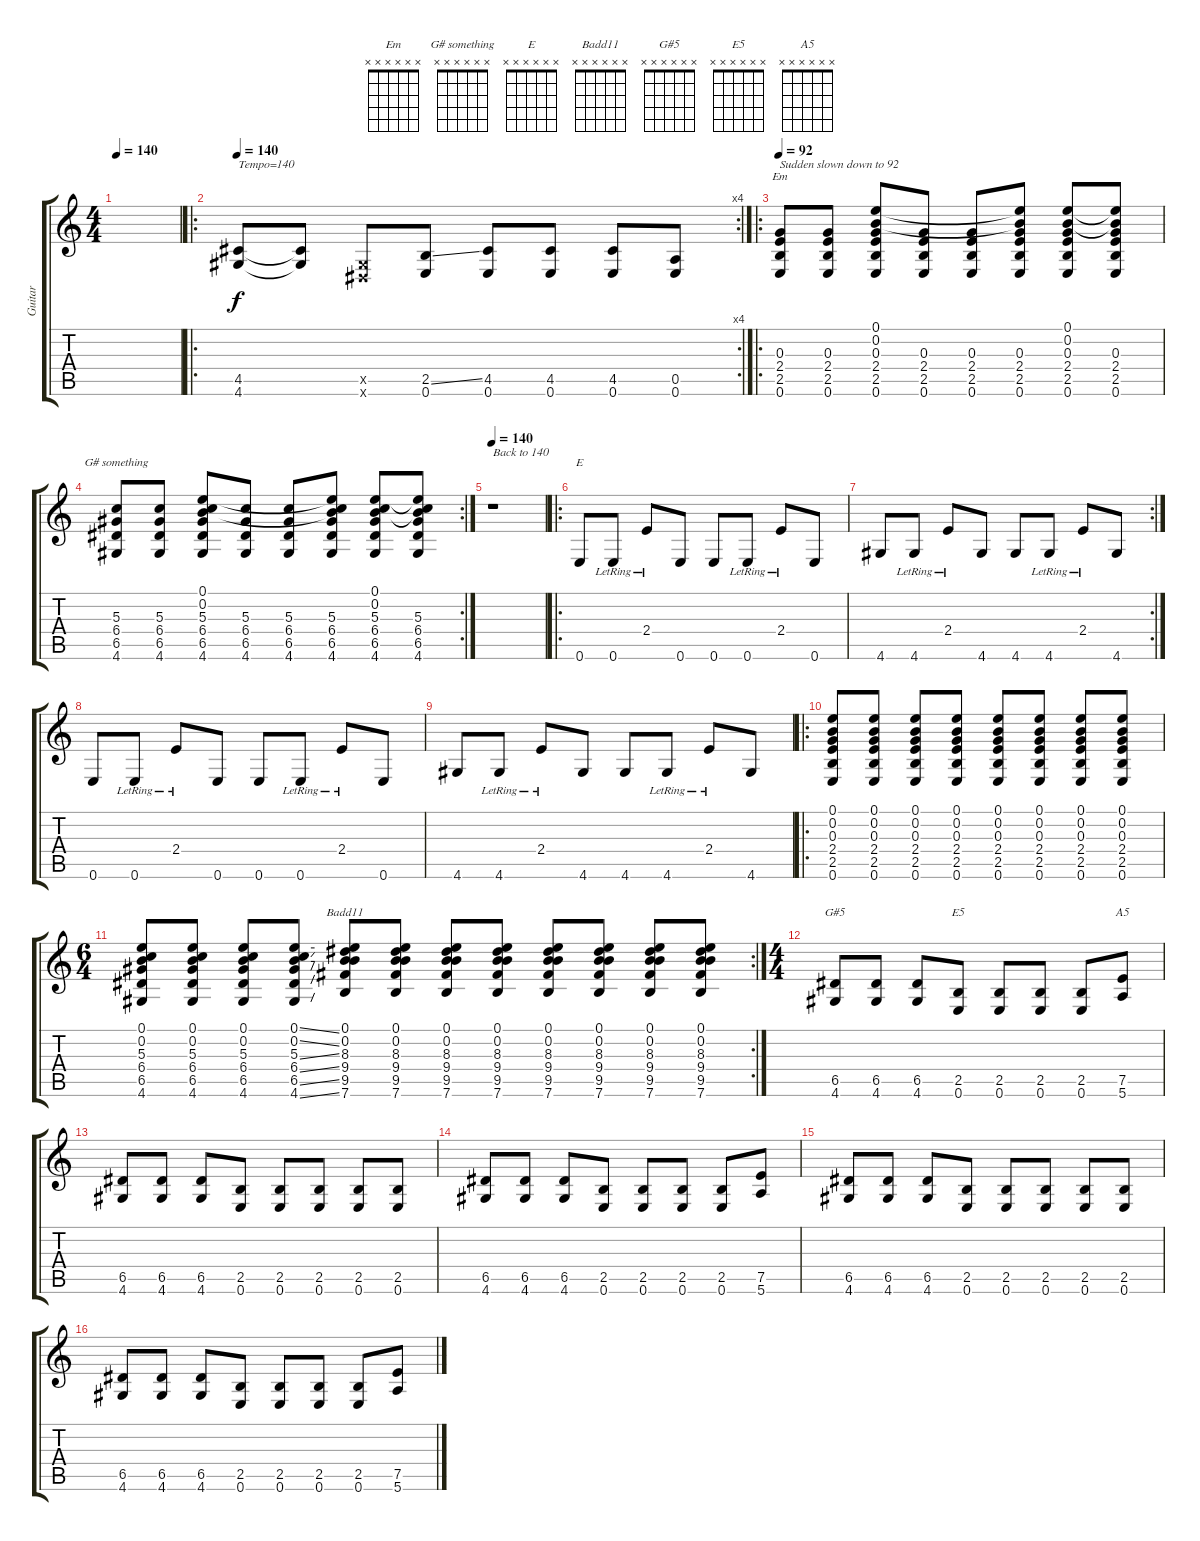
\track ("Guitar" "Guitar") {instrument distortionguitar}
\staff {score tabs}
\tuning (E4 B3 G3 D3 A2 E2) {hide}
\chord ("Em" x x x x x x)
\chord ("G# something" x x x x x x)
\chord ("E" x x x x x x)
\chord ("Badd11" x x x x x x)
\chord ("G#5" x x x x x x)
\chord ("E5" x x x x x x)
\chord ("A5" x x x x x x)
\ts (4 4)
\tempo 140
\clef g2
\ks c
|
\ro
\rc 4
\tempo 140
(4.5 4.6).8{txt "Tempo=140"} (4.5{t} 4.6{t}).8 (-1.5{x} -1.6{x}).8 (2.5{ss} 0.6).8 (4.5 0.6).8 (4.5 0.6).8 (4.5 0.6).8 (0.5 0.6).8 |
\ro
\tempo 92
(0.3 2.4 2.5 0.6).8{ch "Em" txt "Sudden slown down to 92"} (0.3 2.4 2.5 0.6).8 (0.1 0.2 0.3 2.4 2.5 0.6).8 (0.3 2.4 2.5 0.6).8 (0.3 2.4 2.5 0.6).8 (0.1{t} 0.2{t} 0.3 2.4 2.5 0.6).8 (0.1 0.2 0.3 2.4 2.5 0.6).8 (0.1{t} 0.2{t} 0.3 2.4 2.5 0.6).8 |
\rc 2
(5.3 6.4 6.5 4.6).8{ch "G# something"} (5.3 6.4 6.5 4.6).8 (0.1 0.2 5.3 6.4 6.5 4.6).8 (5.3 6.4 6.5 4.6).8 (5.3 6.4 6.5 4.6).8 (0.1{t} 0.2{t} 5.3 6.4 6.5 4.6).8 (0.1 0.2 5.3 6.4 6.5 4.6).8 (0.1{t} 0.2{t} 5.3 6.4 6.5 4.6).8 |
\tempo 140
r.1{txt "Back to 140"} |
\ro
0.6.8{ch "E"} 0.6{lr}.8 2.4{lr}.8 0.6.8 0.6.8 0.6{lr}.8 2.4{lr}.8 0.6.8 |
\rc 2
4.6.8 4.6{lr}.8 2.4{lr}.8 4.6.8 4.6.8 4.6{lr}.8 2.4{lr}.8 4.6.8 |
0.6.8 0.6{lr}.8 2.4{lr}.8 0.6.8 0.6.8 0.6{lr}.8 2.4{lr}.8 0.6.8 |
4.6.8 4.6{lr}.8 2.4{lr}.8 4.6.8 4.6.8 4.6{lr}.8 2.4{lr}.8 4.6.8 |
\ro
(0.1 0.2 0.3 2.4 2.5 0.6).8 (0.1 0.2 0.3 2.4 2.5 0.6).8 (0.1 0.2 0.3 2.4 2.5 0.6).8 (0.1 0.2 0.3 2.4 2.5 0.6).8 (0.1 0.2 0.3 2.4 2.5 0.6).8 (0.1 0.2 0.3 2.4 2.5 0.6).8 (0.1 0.2 0.3 2.4 2.5 0.6).8 (0.1 0.2 0.3 2.4 2.5 0.6).8 |
\rc 2
\ts (6 4)
(0.1 0.2 5.3 6.4 6.5 4.6).8 (0.1 0.2 5.3 6.4 6.5 4.6).8 (0.1 0.2 5.3 6.4 6.5 4.6).8 (0.1{ss} 0.2{ss} 5.3{ss} 6.4{ss} 6.5{ss} 4.6{ss}).8 (0.1 0.2 8.3 9.4 9.5 7.6).8{ch "Badd11"} (0.1 0.2 8.3 9.4 9.5 7.6).8 (0.1 0.2 8.3 9.4 9.5 7.6).8 (0.1 0.2 8.3 9.4 9.5 7.6).8 (0.1 0.2 8.3 9.4 9.5 7.6).8 (0.1 0.2 8.3 9.4 9.5 7.6).8 (0.1 0.2 8.3 9.4 9.5 7.6).8 (0.1 0.2 8.3 9.4 9.5 7.6).8 |
\ts (4 4)
(6.5 4.6).8{ch "G#5"} (6.5 4.6).8 (6.5 4.6).8 (2.5 0.6).8{ch "E5"} (2.5 0.6).8 (2.5 0.6).8 (2.5 0.6).8 (7.5 5.6).8{ch "A5"} |
(6.5 4.6).8 (6.5 4.6).8 (6.5 4.6).8 (2.5 0.6).8 (2.5 0.6).8 (2.5 0.6).8 (2.5 0.6).8 (2.5 0.6).8 |
(6.5 4.6).8 (6.5 4.6).8 (6.5 4.6).8 (2.5 0.6).8 (2.5 0.6).8 (2.5 0.6).8 (2.5 0.6).8 (7.5 5.6).8 |
(6.5 4.6).8 (6.5 4.6).8 (6.5 4.6).8 (2.5 0.6).8 (2.5 0.6).8 (2.5 0.6).8 (2.5 0.6).8 (2.5 0.6).8 |
(6.5 4.6).8 (6.5 4.6).8 (6.5 4.6).8 (2.5 0.6).8 (2.5 0.6).8 (2.5 0.6).8 (2.5 0.6).8 (7.5 5.6).8
